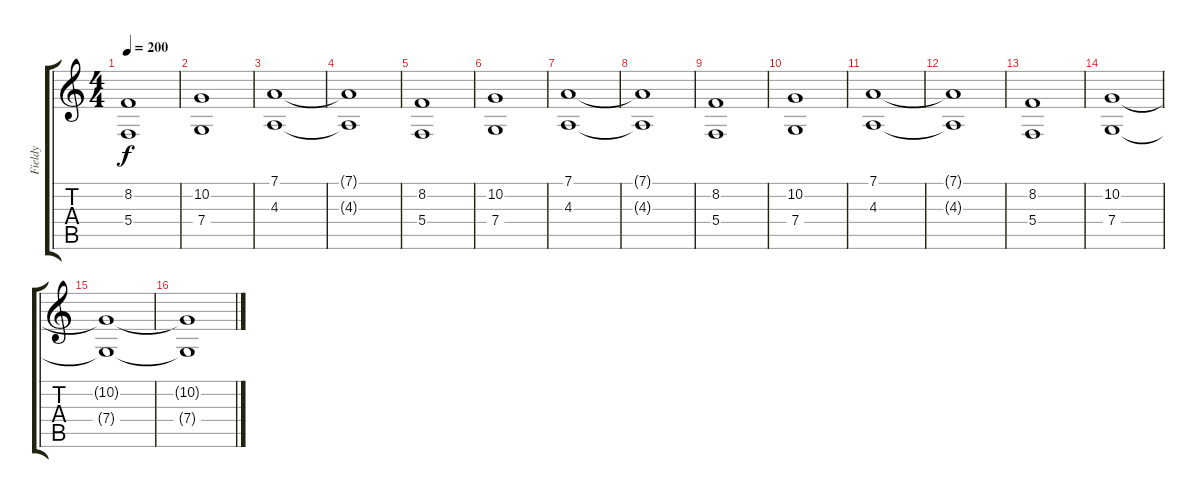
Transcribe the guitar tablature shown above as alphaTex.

\track ("Fieldy" "Fieldy") {instrument electricgrandpiano}
\staff {score tabs}
\tuning (D4 A3 F3 C3 G2 C2) {hide}
\ts (4 4)
\tempo 200
\clef g2
\ks c
(8.2 5.4).1{dy f} |
(10.2 7.4).1 |
(7.1 4.3).1 |
(7.1{t} 4.3{t}).1 |
(8.2 5.4).1 |
(10.2 7.4).1 |
(7.1 4.3).1 |
(7.1{t} 4.3{t}).1 |
(8.2 5.4).1 |
(10.2 7.4).1 |
(7.1 4.3).1 |
(7.1{t} 4.3{t}).1 |
(8.2 5.4).1 |
(10.2 7.4).1{volume 0} |
(10.2{t} 7.4{t}).1 |
(10.2{t} 7.4{t}).1
